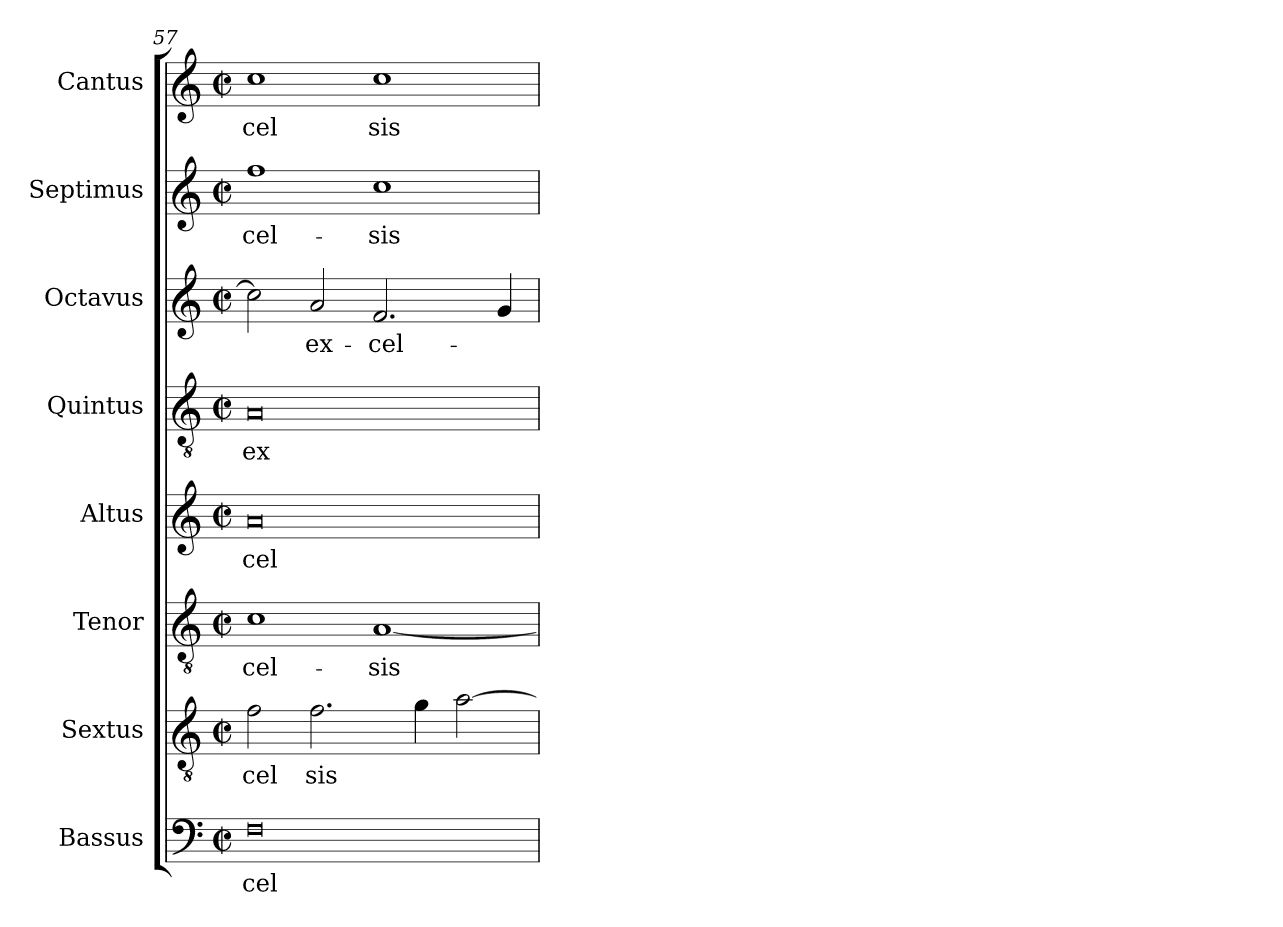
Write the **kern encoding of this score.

**kern	**text	**kern	**text	**kern	**text	**kern	**text	**kern	**text	**kern	**text	**kern	**text	**kern	**text
*part8	*part8	*part7	*part7	*part6	*part6	*part5	*part5	*part4	*part4	*part3	*part3	*part2	*part2	*part1	*part1
*staff8	*staff8	*staff7	*staff7	*staff6	*staff6	*staff5	*staff5	*staff4	*staff4	*staff3	*staff3	*staff2	*staff2	*staff1	*staff1
*I"Bassus	*	*I"Sextus	*	*I"Tenor	*	*I"Altus	*	*I"Quintus	*	*I"Octavus	*	*I"Septimus	*	*I"Cantus	*
*clefF4	*	*clefGv2	*	*clefGv2	*	*clefG2	*	*clefGv2	*	*clefG2	*	*clefG2	*	*clefG2	*
*M2/2	*	*M2/2	*	*M2/2	*	*M2/2	*	*M2/2	*	*M2/2	*	*M2/2	*	*M2/2	*
*met(c|)	*	*met(c|)	*	*met(c|)	*	*met(c|)	*	*met(c|)	*	*met(c|)	*	*met(c|)	*	*met(c|)	*
=57	=57	=57	=57	=57	=57	=57	=57	=57	=57	=57	=57	=57	=57	=57	=57
!	!LO:LY:b:cj	!	!LO:LY:b:cj	!	!LO:LY:b:cj	!	!LO:LY:b:cj	!	!LO:LY:b:cj	!	!	!	!LO:LY:b:cj	!	!LO:LY:b:cj
0F	cel	2f\	cel	1c	-cel-	0a	-cel-	0A	ex-	2cc\]	.	1ff	-cel-	1cc	cel
!	!	!	!LO:LY:b	!	!	!	!	!	!	!	!LO:LY:b:cj	!	!	!	!
.	.	2.f\	sis	.	.	.	.	.	.	2a/	ex-	.	.	.	.
!	!	!	!	!	!LO:LY:b:cj	!	!	!	!	!	!LO:LY:b	!	!LO:LY:b:cj	!	!LO:LY:b:cj
.	.	.	.	[<1A	-sis	.	.	.	.	2.f/	-cel-	1cc	-sis	1cc	sis
.	.	4g\	.	.	.	.	.	.	.	.	.	.	.	.	.
.	.	[>2a\	.	.	.	.	.	.	.	.	.	.	.	.	.
.	.	.	.	.	.	.	.	.	.	4g/	.	.	.	.	.
=	=	=	=	=	=	=	=	=	=	=	=	=	=	=	=
*-	*-	*-	*-	*-	*-	*-	*-	*-	*-	*-	*-	*-	*-	*-	*-
